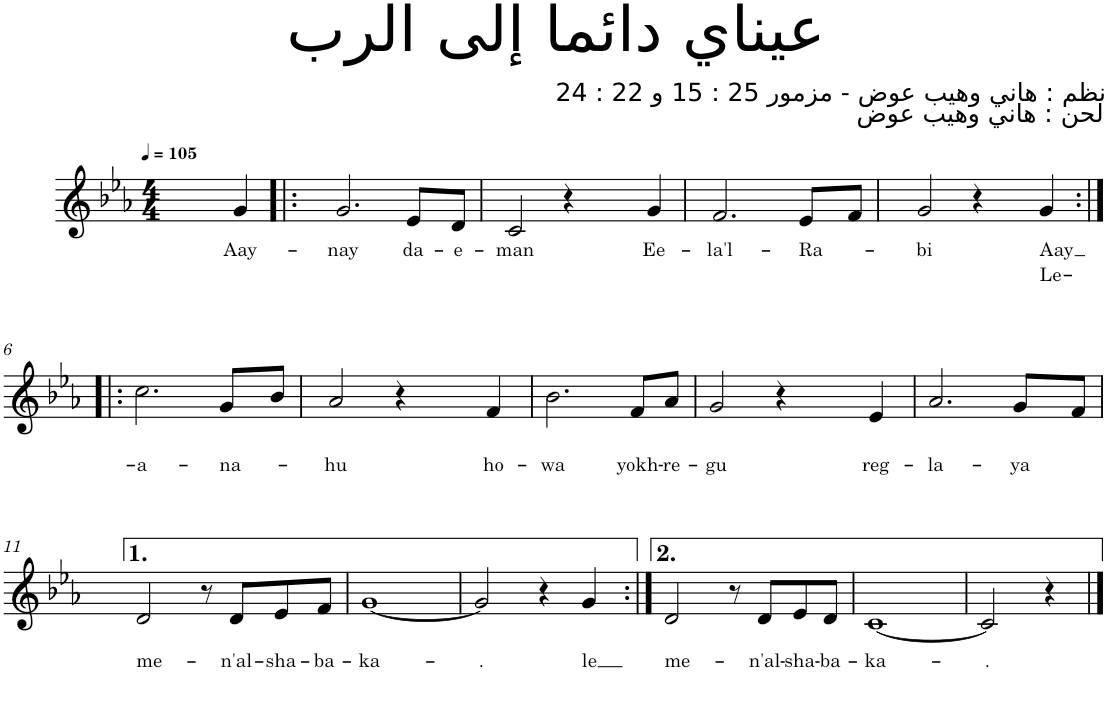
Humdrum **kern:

**kern	**text	**text
*part1	*part1	*part1
*staff1	*staff1	*staff1
*I"Accordion	*	*
*I'Acc	*	*
*clefG2	*	*
*k[b-e-a-]	*	*
*M4/4	*	*
*MM105	*	*
=1	=1	=1
!	!LO:LY:b	!
4g/	Aay-	.
=2!|:	=2!|:	=2!|:
!	!LO:LY:b	!
2.g/	-nay	.
!	!LO:LY:b	!
8e-/L	da-	.
!	!LO:LY:b	!
8d/J	-e-	.
=3	=3	=3
!	!LO:LY:b	!
2c/	-man	.
4r	.	.
!	!LO:LY:b	!
4g/	Ee-	.
=4	=4	=4
!	!LO:LY:b	!
2.f/	-la'l-	.
!	!LO:LY:b	!
8e-/L	-Ra-	.
8f/J	.	.
=5	=5	=5
!	!LO:LY:b	!
2g/	-bi	.
4r	.	.
!	!LO:LY:b	!LO:LY:b
4g/	-Aay	Le-
!!LO:LB:g=z
=6:|!|:	=6:|!|:	=6:|!|:
!	!	!LO:LY:b
2.cc\	.	a-
!	!	!LO:LY:b
8g/L	.	-na-
8b-/J	.	.
=7	=7	=7
!	!	!LO:LY:b
2a-/	.	-hu
4r	.	.
!	!	!LO:LY:b
4f/	.	ho-
=8	=8	=8
!	!	!LO:LY:b
2.b-\	.	-wa
!	!	!LO:LY:b
8f/L	.	yokh-
!	!	!LO:LY:b
8a-/J	.	-re-
=9	=9	=9
!	!	!LO:LY:b
2g/	.	-gu
4r	.	.
!	!	!LO:LY:b
4e-/	.	reg-
=10	=10	=10
!	!	!LO:LY:b
2.a-/	.	-la-
!	!	!LO:LY:b
8g/L	.	-ya
8f/J	.	.
!!LO:LB:g=z
=11	=11	=11
!	!	!LO:LY:b
2d/	.	me-
8r	.	.
!	!	!LO:LY:b
8d/L	.	-n'al-
!	!	!LO:LY:b
8e-/	.	-sha-
!	!	!LO:LY:b
8f/J	.	-ba-
=12	=12	=12
!	!	!LO:LY:b
[1g	.	-ka-
=13	=13	=13
!	!	!LO:LY:b
2g/]	.	-.
4r	.	.
!	!	!LO:LY:b
4g/	.	le
=14:|!	=14:|!	=14:|!
!	!	!LO:LY:b
2d/	.	me-
8r	.	.
!	!	!LO:LY:b
8d/L	.	-n'al-
!	!	!LO:LY:b
8e-/	.	-sha-
!	!	!LO:LY:b
8d/J	.	-ba-
=15	=15	=15
!	!	!LO:LY:b
[1c	.	-ka-
=16	=16	=16
!	!	!LO:LY:b
2c/]	.	-.
4r	.	.
==	==	==
*-	*-	*-
